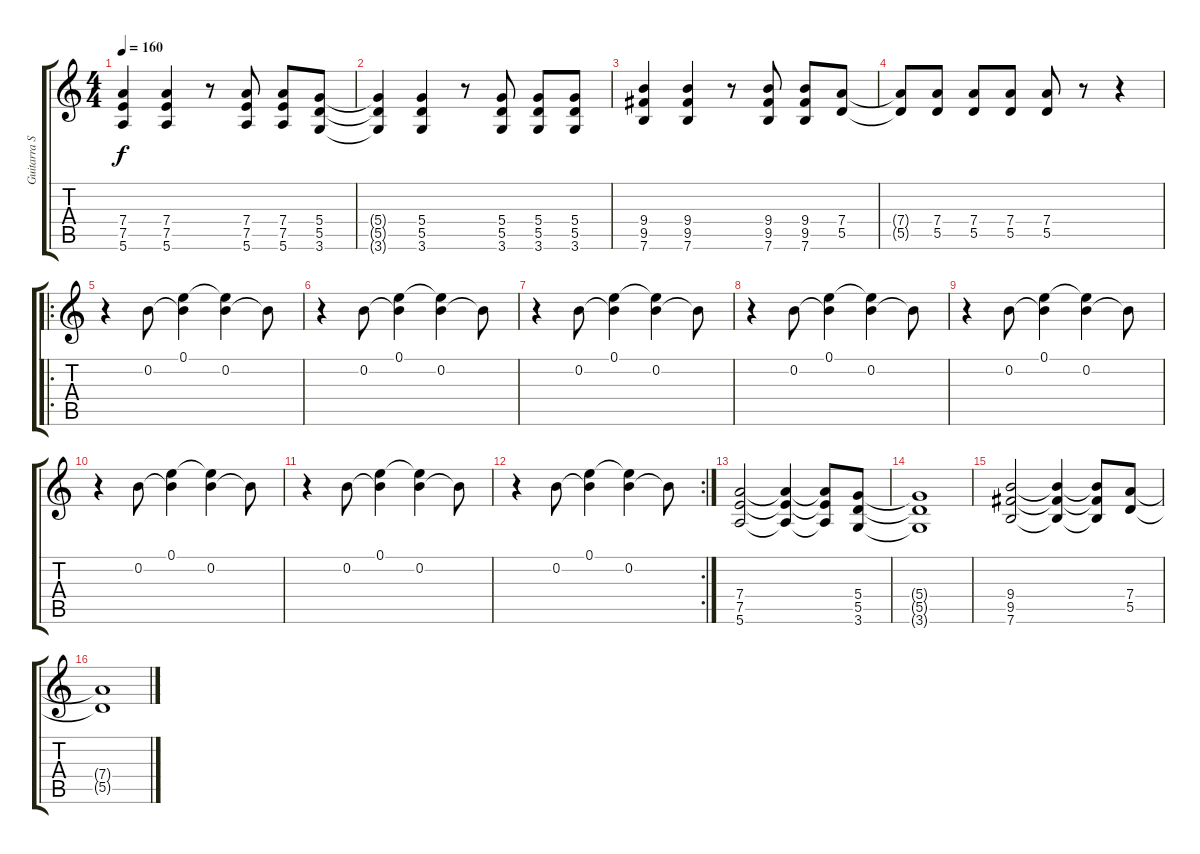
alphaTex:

\track ("Guitarra Solo" "Guitarra S") {instrument distortionguitar}
\staff {score tabs}
\tuning (E4 B3 G3 D3 A2 E2) {hide}
\ts (4 4)
\tempo 160
\clef g2
\ks c
(7.4 7.5 5.6).4{dy f} (7.4 7.5 5.6).4 r.8 (7.4 7.5 5.6).8 (7.4 7.5 5.6).8 (5.4 5.5 3.6).8 |
(5.4{t} 5.5{t} 3.6{t}).4 (5.4 5.5 3.6).4 r.8 (5.4 5.5 3.6).8 (5.4 5.5 3.6).8 (5.4 5.5 3.6).8 |
(9.4 9.5 7.6).4 (9.4 9.5 7.6).4 r.8 (9.4 9.5 7.6).8 (9.4 9.5 7.6).8 (7.4 5.5).8 |
(7.4{t} 5.5{t}).8 (7.4 5.5).8 (7.4 5.5).8 (7.4 5.5).8 (7.4 5.5).8 r.8 r.4 |
\ro
r.4 0.2.8 (0.1 0.2{t}).4 (0.1{t} 0.2).4 0.2{t}.8 |
r.4 0.2.8 (0.1 0.2{t}).4 (0.1{t} 0.2).4 0.2{t}.8 |
r.4 0.2.8 (0.1 0.2{t}).4 (0.1{t} 0.2).4 0.2{t}.8 |
r.4 0.2.8 (0.1 0.2{t}).4 (0.1{t} 0.2).4 0.2{t}.8 |
r.4 0.2.8 (0.1 0.2{t}).4 (0.1{t} 0.2).4 0.2{t}.8 |
r.4 0.2.8 (0.1 0.2{t}).4 (0.1{t} 0.2).4 0.2{t}.8 |
r.4 0.2.8 (0.1 0.2{t}).4 (0.1{t} 0.2).4 0.2{t}.8 |
\rc 2
r.4 0.2.8 (0.1 0.2{t}).4 (0.1{t} 0.2).4 0.2{t}.8 |
(7.4 7.5 5.6).2 (7.4{t} 7.5{t} 5.6{t}).4 (7.4{t} 7.5{t} 5.6{t}).8 (5.4 5.5 3.6).8 |
(5.4{t} 5.5{t} 3.6{t}).1 |
(9.4 9.5 7.6).2 (9.4{t} 9.5{t} 7.6{t}).4 (9.4{t} 9.5{t} 7.6{t}).8 (7.4 5.5).8 |
(7.4{t} 5.5{t}).1
